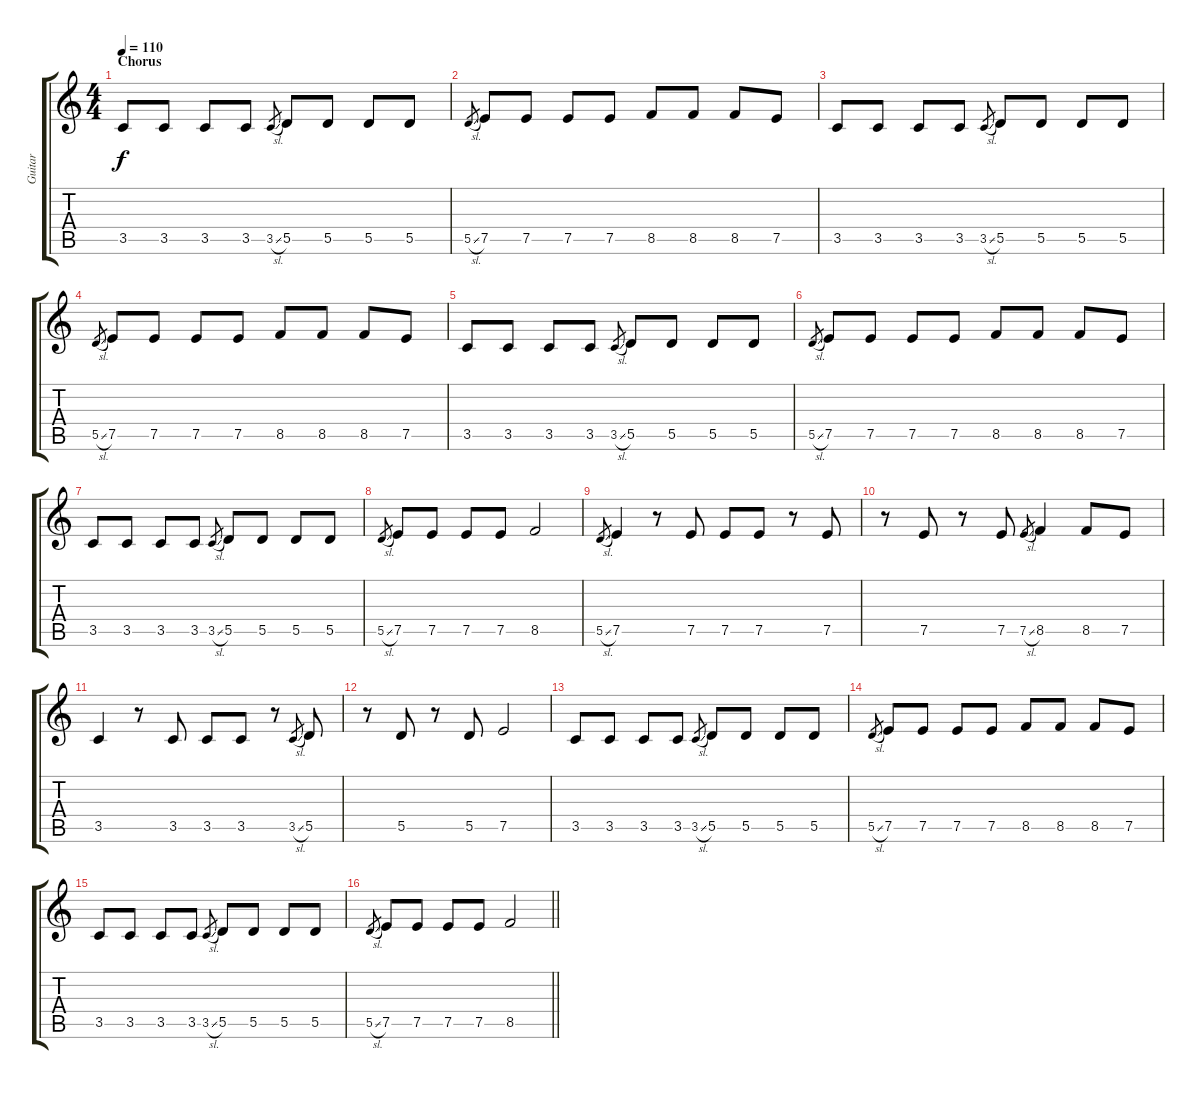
\track ("Guitar" "Guitar") {instrument electricguitarjazz}
\staff {score tabs}
\tuning (E4 B3 G3 D3 A2 E2) {hide}
\ts (4 4)
\section ("" "Chorus")
\tempo 110
\clef g2
\ks c
3.5.8{dy f} 3.5.8 3.5.8 3.5.8 3.5{sl}.8{gr} 5.5.8 5.5.8 5.5.8 5.5.8 |
5.5{sl}.8{gr} 7.5.8 7.5.8 7.5.8 7.5.8 8.5.8 8.5.8 8.5.8 7.5.8 |
3.5.8 3.5.8 3.5.8 3.5.8 3.5{sl}.8{gr} 5.5.8 5.5.8 5.5.8 5.5.8 |
5.5{sl}.8{gr} 7.5.8 7.5.8 7.5.8 7.5.8 8.5.8 8.5.8 8.5.8 7.5.8 |
3.5.8 3.5.8 3.5.8 3.5.8 3.5{sl}.8{gr} 5.5.8 5.5.8 5.5.8 5.5.8 |
5.5{sl}.8{gr} 7.5.8 7.5.8 7.5.8 7.5.8 8.5.8 8.5.8 8.5.8 7.5.8 |
3.5.8 3.5.8 3.5.8 3.5.8 3.5{sl}.8{gr} 5.5.8 5.5.8 5.5.8 5.5.8 |
5.5{sl}.8{gr} 7.5.8 7.5.8 7.5.8 7.5.8 8.5.2 |
5.5{sl}.8{gr} 7.5.4 r.8 7.5.8 7.5.8 7.5.8 r.8 7.5.8 |
r.8 7.5.8 r.8 7.5.8 7.5{sl}.8{gr} 8.5.4 8.5.8 7.5.8 |
3.5.4 r.8 3.5.8 3.5.8 3.5.8 r.8 3.5{sl}.8{gr} 5.5.8 |
r.8 5.5.8 r.8 5.5.8 7.5.2 |
3.5.8 3.5.8 3.5.8 3.5.8 3.5{sl}.8{gr} 5.5.8 5.5.8 5.5.8 5.5.8 |
5.5{sl}.8{gr} 7.5.8 7.5.8 7.5.8 7.5.8 8.5.8 8.5.8 8.5.8 7.5.8 |
3.5.8 3.5.8 3.5.8 3.5.8 3.5{sl}.8{gr} 5.5.8 5.5.8 5.5.8 5.5.8 |
\barLineRight lightlight
5.5{sl}.8{gr} 7.5.8 7.5.8 7.5.8 7.5.8 8.5.2
